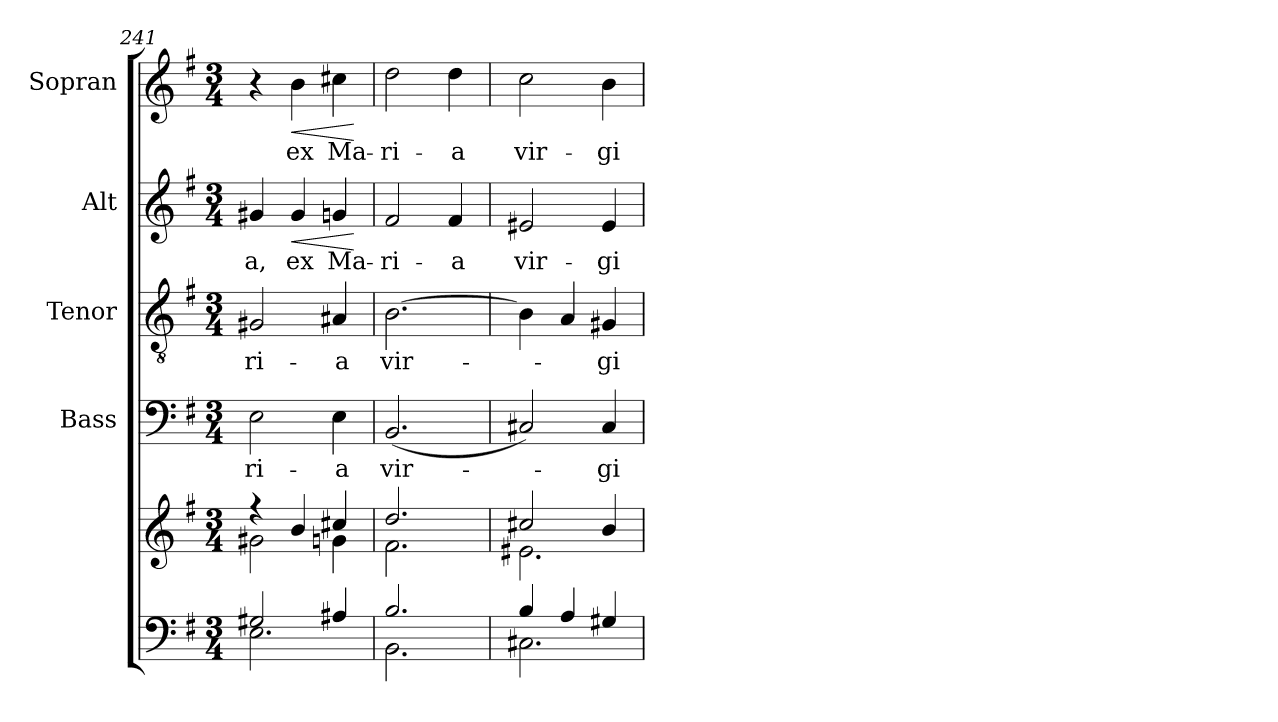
**kern	**kern	**kern	**text	**kern	**text	**kern	**text	**dynam	**kern	**text	**dynam
*part5	*part5	*part4	*part4	*part3	*part3	*part2	*part2	*part2	*part1	*part1	*part1
*staff6	*staff5	*staff4	*staff4	*staff3	*staff3	*staff2	*staff2	*staff2	*staff1	*staff1	*staff1
*	*	*I"Bass	*	*I"Tenor	*	*I"Alt	*	*	*I"Sopran	*	*
*	*	*I'B.	*	*I'T.	*	*I'A.	*	*	*I'S.	*	*
*clefF4	*clefG2	*clefF4	*	*clefGv2	*	*clefG2	*	*	*clefG2	*	*
*k[f#]	*k[f#]	*k[f#]	*	*k[f#]	*	*k[f#]	*	*	*k[f#]	*	*
*G:	*G:	*G:	*	*G:	*	*G:	*	*	*G:	*	*
*M3/4	*M3/4	*M3/4	*	*M3/4	*	*M3/4	*	*	*M3/4	*	*
=241	=241	=241	=241	=241	=241	=241	=241	=241	=241	=241	=241
*^	*^	*	*	*	*	*	*	*	*	*	*
!	!	!	!	!	!LO:LY:b	!	!LO:LY:b	!	!LO:LY:b	!	!	!	!
2G#X/	2.E\	4ree	2g#X\	2E\	-ri-	2G#X/	-ri-	4g#X/	-a,	.	4r	.	.
!	!	!	!	!	!	!	!	!	!LO:LY:b	!LO:HP:b	!	!LO:LY:b	!LO:HP:b
.	.	4b/	.	.	.	.	.	4g#/	ex	<	4b\	ex	<
!	!	!	!	!	!LO:LY:b	!	!LO:LY:b	!	!LO:LY:b	!	!	!LO:LY:b	!
4A#X/	.	4cc#X/	4gn\	4E\	-a	4A#X/	-a	4gn/	Ma-	.	4cc#X\	Ma-	.
*v	*v	*	*	*	*	*	*	*	*	*	*	*	*
*	*v	*v	*	*	*	*	*	*	*	*	*	*
.	.	.	.	.	.	.	.	[	.	.	[
!!LO:PB:g=z
=242	=242	=242	=242	=242	=242	=242	=242	=242	=242	=242	=242
*^	*^	*	*	*	*	*	*	*	*	*	*
!	!	!	!	!	!LO:LY:b	!	!LO:LY:b	!	!LO:LY:b	!	!	!LO:LY:b	!
2.B/	2.BB\	2.dd/	2.f#\	(<2.BB/	vir-	[2.B\	vir-	2f#/	-ri-	.	2dd\	-ri-	.
!	!	!	!	!	!	!	!	!	!LO:LY:b	!	!	!LO:LY:b	!
.	.	.	.	.	.	.	.	4f#/	-a	.	4dd\	-a	.
=243	=243	=243	=243	=243	=243	=243	=243	=243	=243	=243	=243	=243	=243
!	!	!	!	!	!	!	!	!	!LO:LY:b	!	!	!LO:LY:b	!
4B/	2.C#X\	2cc#X/	2.e#X\	2C#X/)	.	4B\]	.	2e#X/	vir-	.	2cc\	vir-	.
4A/	.	.	.	.	.	4A/	.	.	.	.	.	.	.
!	!	!	!	!	!LO:LY:b	!	!LO:LY:b	!	!LO:LY:b	!	!	!LO:LY:b	!
4G#X/	.	4b/	.	4C#/	-gi-	4G#X/	-gi-	4e#/	-gi-	.	4b\	-gi-	.
*v	*v	*	*	*	*	*	*	*	*	*	*	*	*
*	*v	*v	*	*	*	*	*	*	*	*	*	*
=	=	=	=	=	=	=	=	=	=	=	=
*-	*-	*-	*-	*-	*-	*-	*-	*-	*-	*-	*-
